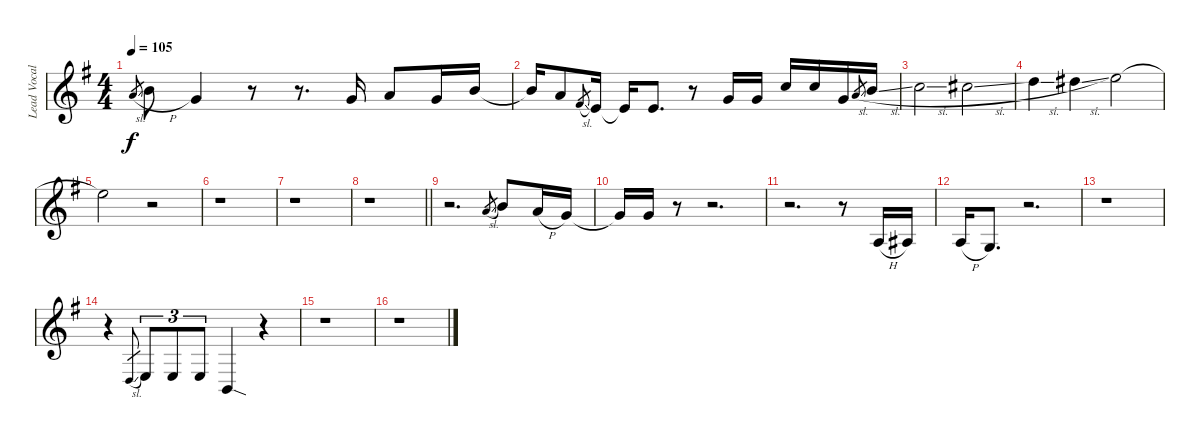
\track ("Lead Vocals" "Lead Vocal") {instrument lead6voice}
\staff {score}
\tuning (E4 B3 G3 D3 A2 E2) {hide}
\ts (4 4)
\tempo 105
\clef g2
\ks eminor
10.2{sl}.8{gr dy f} 12.2{h}.8 8.2.4 r.8 r.8{d} 3.1.16 5.1.8 3.1.16 7.1.16 |
7.1{t}.16 5.1.8 2.1{sl}.8{gr} 0.1.16 0.1{t}.16 0.1.8{d} r.8 3.1.16 3.1.16 8.1.16 8.1.16 3.1.16 5.1{sl}.8{gr} 7.1{sl}.16 |
8.1{sl}.2 9.1{sl}.2 |
10.1{sl}.4 11.1{sl}.4 12.1.2 |
12.1{t}.2 r.2 |
r.1 |
r.1 |
\barLineRight lightlight
r.1 |
r.2{d} 5.1{sl}.8{gr} 7.1.8 5.1{h}.16 3.1.16 |
3.1{t}.16 3.1.16 r.8 r.2{d} |
r.2{d} r.8 2.3{h}.16 3.3.16 |
2.3{h}.16 0.3.8{d} r.2{d} |
r.1 |
r.4 0.4{sl}.8{gr} 2.4.8{tu (3 2)} 2.4.8{tu (3 2)} 2.4.8{tu (3 2)} 2.5{sod}.4 r.4 |
r.1 |
r.1
